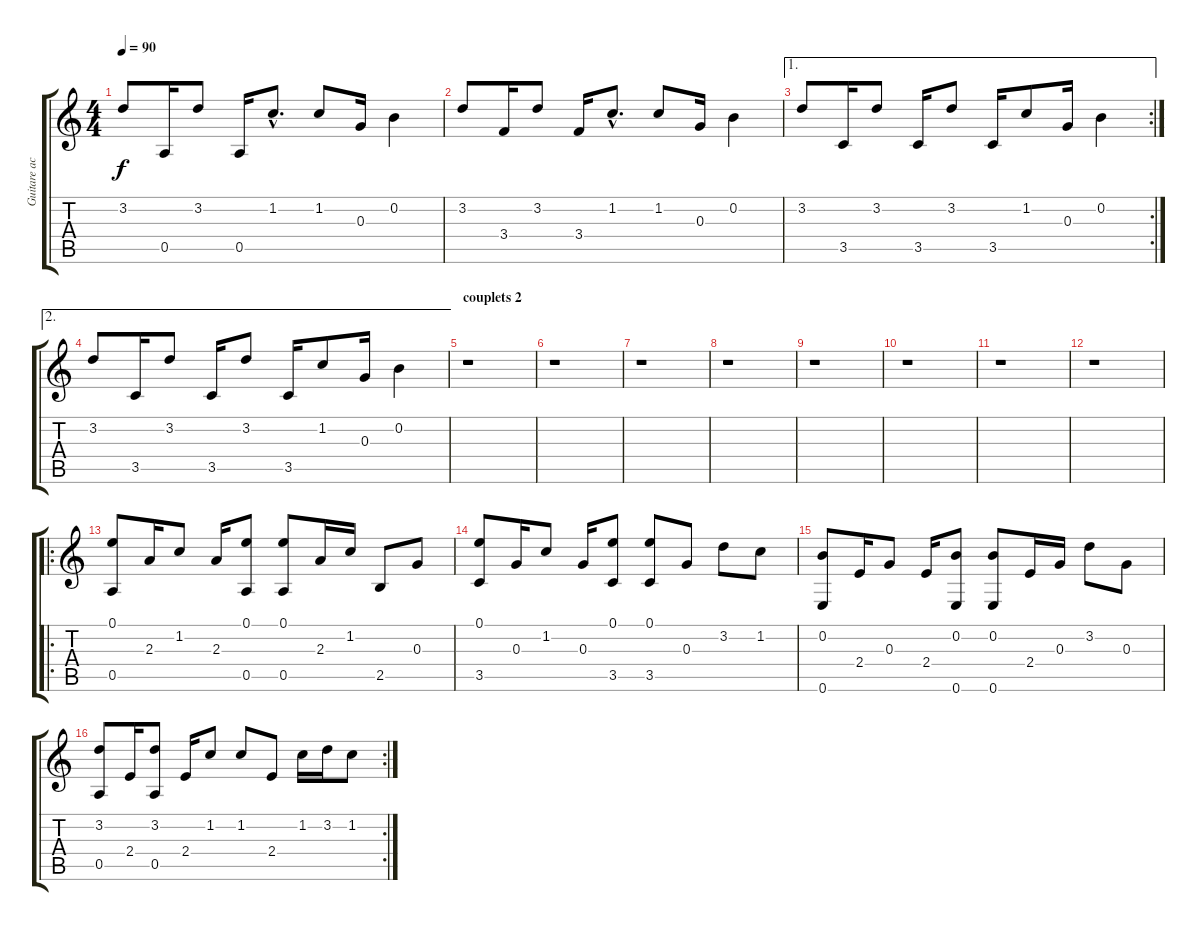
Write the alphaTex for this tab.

\track ("Guitare acoustique" "Guitare ac") {instrument acousticguitarsteel}
\staff {score tabs}
\tuning (E4 B3 G3 D3 A2 E2) {hide}
\ts (4 4)
\tempo 90
\clef g2
\ks c
3.2.8{dy f} 0.5.16 3.2.8 0.5.16 1.2{hac}.8{d} 1.2.8 0.3.16 0.2.4 |
3.2.8 3.4.16 3.2.8 3.4.16 1.2{hac}.8{d} 1.2.8 0.3.16 0.2.4 |
\ae 1
\rc 2
3.2.8 3.5.16 3.2.8 3.5.16 3.2.8 3.5.16 1.2.8 0.3.16 0.2.4 |
\ae 2
3.2.8 3.5.16 3.2.8 3.5.16 3.2.8 3.5.16 1.2.8 0.3.16 0.2.4 |
\section ("" "couplets 2")
r.1 |
r.1 |
r.1 |
r.1 |
r.1 |
r.1 |
r.1 |
r.1 |
\ro
(0.1 0.5).8 2.3.16 1.2.8 2.3.16 (0.1 0.5).8 (0.1 0.5).8 2.3.16 1.2.16 2.5.8 0.3.8 |
(0.1 3.5).8 0.3.16 1.2.8 0.3.16 (0.1 3.5).8 (0.1 3.5).8 0.3.8 3.2.8 1.2.8 |
(0.2 0.6).8 2.4.16 0.3.8 2.4.16 (0.2 0.6).8 (0.2 0.6).8 2.4.16 0.3.16 3.2.8 0.3.8 |
\rc 2
(3.2 0.5).8 2.4.16 (3.2 0.5).8 2.4.16 1.2.8 1.2.8 2.4.8 1.2.16 3.2.16 1.2.8
